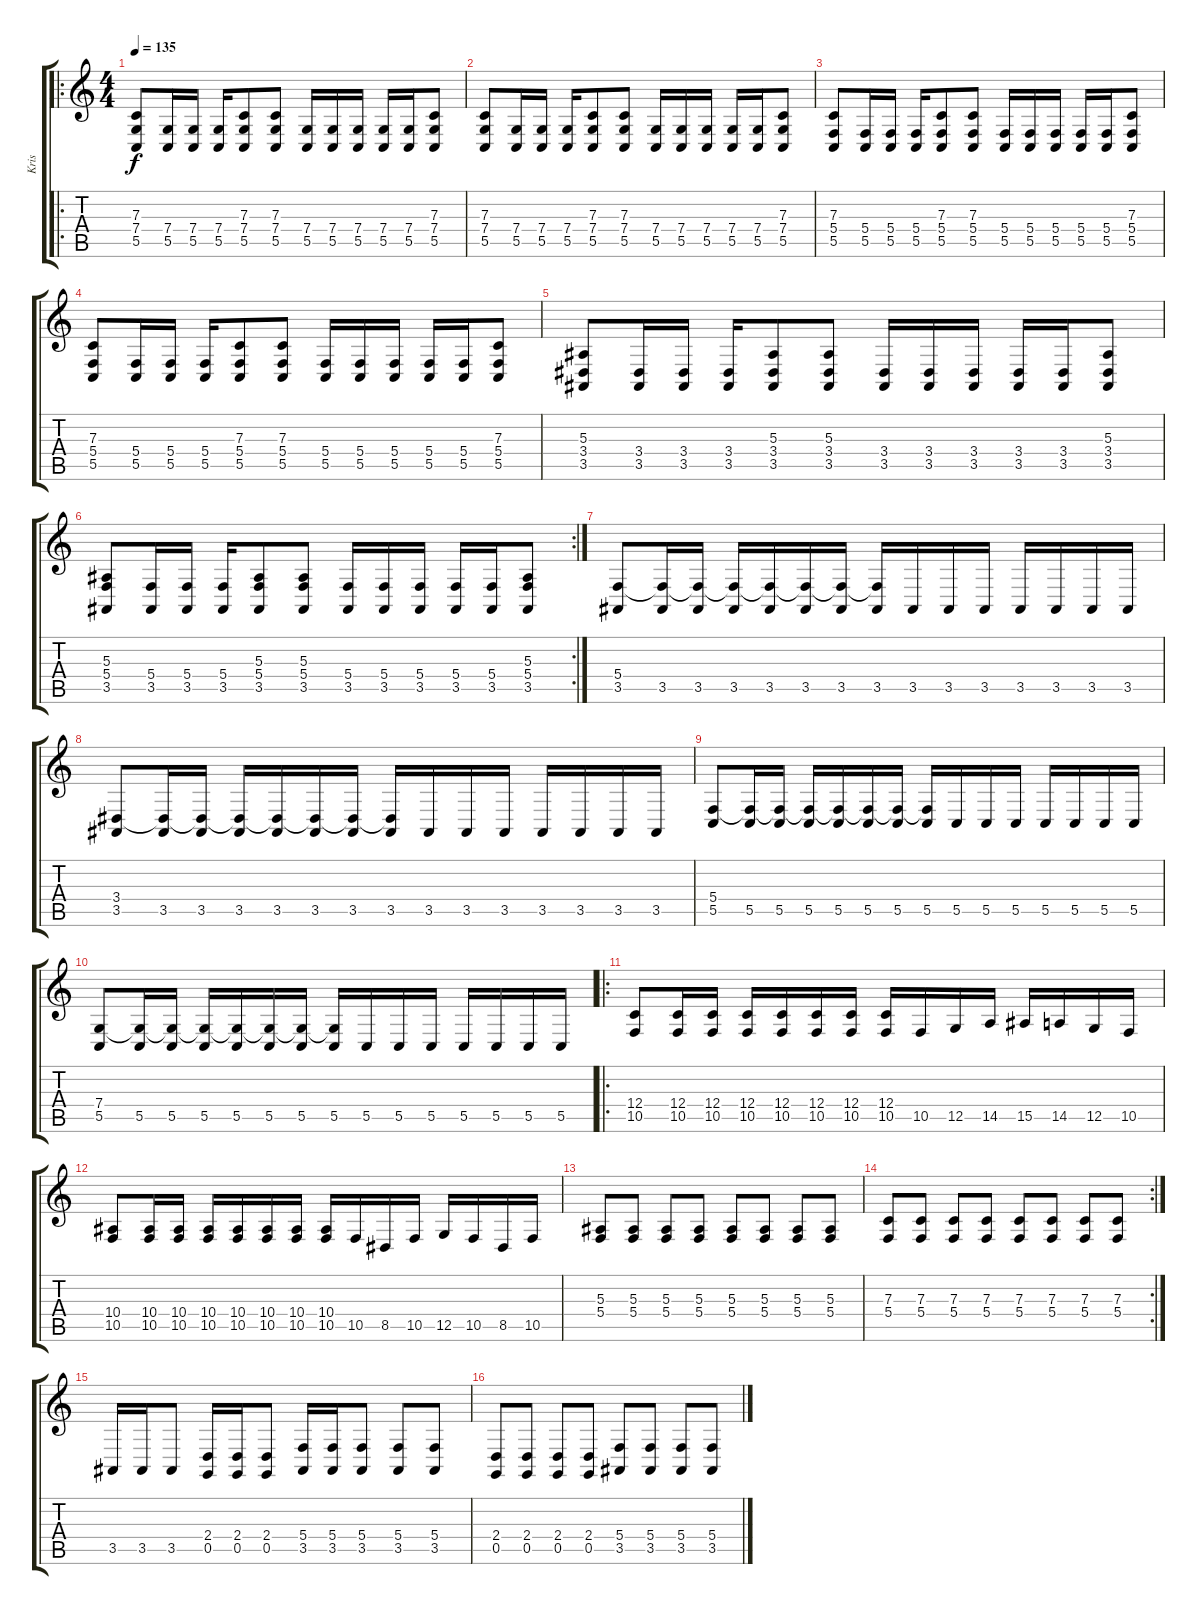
\track ("Kris" "Kris") {instrument stringensemble1}
\staff {score tabs}
\tuning (D4 A3 F3 C3 G2 C2) {hide}
\ro
\ts (4 4)
\tempo 135
\clef g2
\ks c
(7.3 7.4 5.5).8{dy f} (7.4 5.5).16 (7.4 5.5).16 (7.4 5.5).16 (7.3 7.4 5.5).8 (7.3 7.4 5.5).8 (7.4 5.5).16 (7.4 5.5).16 (7.4 5.5).16 (7.4 5.5).16 (7.4 5.5).16 (7.3 7.4 5.5).8 |
(7.3 7.4 5.5).8 (7.4 5.5).16 (7.4 5.5).16 (7.4 5.5).16 (7.3 7.4 5.5).8 (7.3 7.4 5.5).8 (7.4 5.5).16 (7.4 5.5).16 (7.4 5.5).16 (7.4 5.5).16 (7.4 5.5).16 (7.3 7.4 5.5).8 |
(7.3 5.4 5.5).8 (5.4 5.5).16 (5.4 5.5).16 (5.4 5.5).16 (7.3 5.4 5.5).8 (7.3 5.4 5.5).8 (5.4 5.5).16 (5.4 5.5).16 (5.4 5.5).16 (5.4 5.5).16 (5.4 5.5).16 (7.3 5.4 5.5).8 |
(7.3 5.4 5.5).8 (5.4 5.5).16 (5.4 5.5).16 (5.4 5.5).16 (7.3 5.4 5.5).8 (7.3 5.4 5.5).8 (5.4 5.5).16 (5.4 5.5).16 (5.4 5.5).16 (5.4 5.5).16 (5.4 5.5).16 (7.3 5.4 5.5).8 |
(5.3 3.4 3.5).8 (3.4 3.5).16 (3.4 3.5).16 (3.4 3.5).16 (5.3 3.4 3.5).8 (5.3 3.4 3.5).8 (3.4 3.5).16 (3.4 3.5).16 (3.4 3.5).16 (3.4 3.5).16 (3.4 3.5).16 (5.3 3.4 3.5).8 |
\rc 2
(5.3 5.4 3.5).8 (5.4 3.5).16 (5.4 3.5).16 (5.4 3.5).16 (5.3 5.4 3.5).8 (5.3 5.4 3.5).8 (5.4 3.5).16 (5.4 3.5).16 (5.4 3.5).16 (5.4 3.5).16 (5.4 3.5).16 (5.3 5.4 3.5).8 |
(5.4 3.5).8 (5.4{t} 3.5).16 (5.4{t} 3.5).16 (5.4{t} 3.5).16 (5.4{t} 3.5).16 (5.4{t} 3.5).16 (5.4{t} 3.5).16 (5.4{t} 3.5).16 3.5.16 3.5.16 3.5.16 3.5.16 3.5.16 3.5.16 3.5.16 |
(3.4 3.5).8 (3.4{t} 3.5).16 (3.4{t} 3.5).16 (3.4{t} 3.5).16 (3.4{t} 3.5).16 (3.4{t} 3.5).16 (3.4{t} 3.5).16 (3.4{t} 3.5).16 3.5.16 3.5.16 3.5.16 3.5.16 3.5.16 3.5.16 3.5.16 |
(5.4 5.5).8 (5.4{t} 5.5).16 (5.4{t} 5.5).16 (5.4{t} 5.5).16 (5.4{t} 5.5).16 (5.4{t} 5.5).16 (5.4{t} 5.5).16 (5.4{t} 5.5).16 5.5.16 5.5.16 5.5.16 5.5.16 5.5.16 5.5.16 5.5.16 |
(7.4 5.5).8 (7.4{t} 5.5).16 (7.4{t} 5.5).16 (7.4{t} 5.5).16 (7.4{t} 5.5).16 (7.4{t} 5.5).16 (7.4{t} 5.5).16 (7.4{t} 5.5).16 5.5.16 5.5.16 5.5.16 5.5.16 5.5.16 5.5.16 5.5.16 |
\ro
(12.4 10.5).8 (12.4 10.5).16 (12.4 10.5).16 (12.4 10.5).16 (12.4 10.5).16 (12.4 10.5).16 (12.4 10.5).16 (12.4 10.5).16 10.5.16 12.5.16 14.5.16 15.5.16 14.5.16 12.5.16 10.5.16 |
(10.4 10.5).8 (10.4 10.5).16 (10.4 10.5).16 (10.4 10.5).16 (10.4 10.5).16 (10.4 10.5).16 (10.4 10.5).16 (10.4 10.5).16 10.5.16 8.5.16 10.5.16 12.5.16 10.5.16 8.5.16 10.5.16 |
(5.3 5.4).8 (5.3 5.4).8 (5.3 5.4).8 (5.3 5.4).8 (5.3 5.4).8 (5.3 5.4).8 (5.3 5.4).8 (5.3 5.4).8 |
\rc 2
(7.3 5.4).8 (7.3 5.4).8 (7.3 5.4).8 (7.3 5.4).8 (7.3 5.4).8 (7.3 5.4).8 (7.3 5.4).8 (7.3 5.4).8 |
3.5.16 3.5.16 3.5.8 (2.4 0.5).16 (2.4 0.5).16 (2.4 0.5).8 (5.4 3.5).16 (5.4 3.5).16 (5.4 3.5).8 (5.4 3.5).8 (5.4 3.5).8 |
(2.4 0.5).8 (2.4 0.5).8 (2.4 0.5).8 (2.4 0.5).8 (5.4 3.5).8 (5.4 3.5).8 (5.4 3.5).8 (5.4 3.5).8
